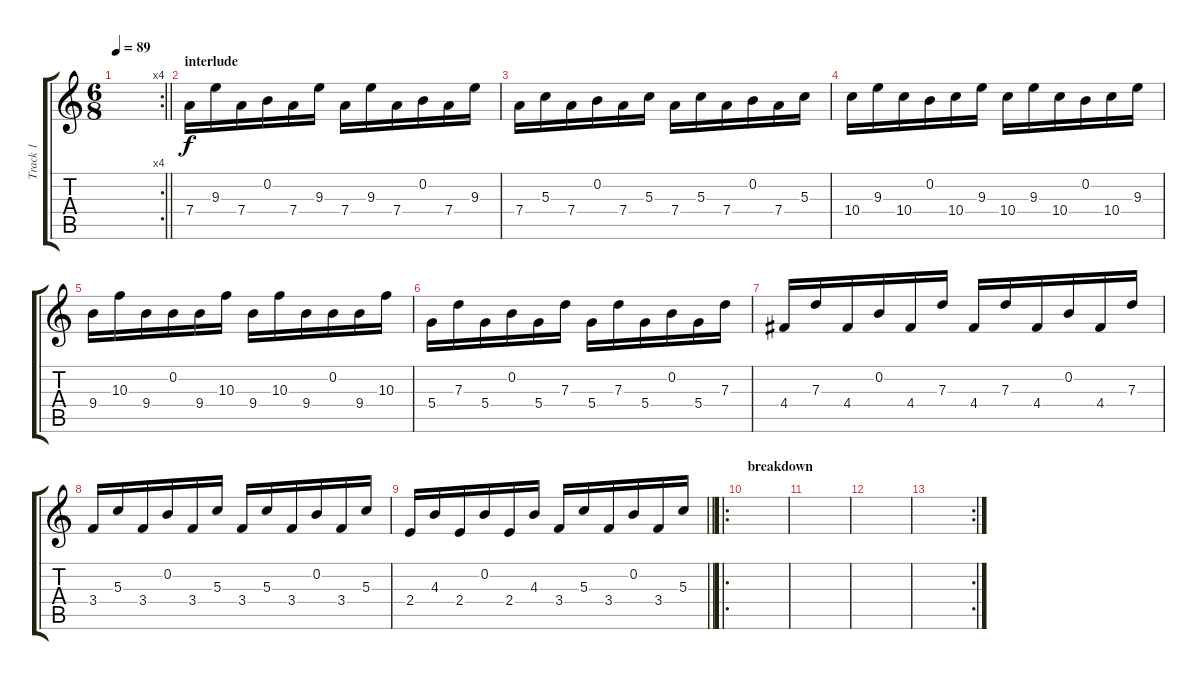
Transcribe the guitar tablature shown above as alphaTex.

\track ("Track 1" "Track 1") {instrument electricguitarjazz}
\staff {score tabs}
\tuning (E4 B3 G3 D3 A2 D2) {hide}
\rc 4
\ts (6 8)
\tempo 89
\clef g2
\barLineRight lightlight
\ks c
|
\section ("" "interlude")
7.4.16 9.3.16 7.4.16 0.2.16 7.4.16 9.3.16 7.4.16 9.3.16 7.4.16 0.2.16 7.4.16 9.3.16 |
7.4.16 5.3.16 7.4.16 0.2.16 7.4.16 5.3.16 7.4.16 5.3.16 7.4.16 0.2.16 7.4.16 5.3.16 |
10.4.16 9.3.16 10.4.16 0.2.16 10.4.16 9.3.16 10.4.16 9.3.16 10.4.16 0.2.16 10.4.16 9.3.16 |
9.4.16 10.3.16 9.4.16 0.2.16 9.4.16 10.3.16 9.4.16 10.3.16 9.4.16 0.2.16 9.4.16 10.3.16 |
5.4.16 7.3.16 5.4.16 0.2.16 5.4.16 7.3.16 5.4.16 7.3.16 5.4.16 0.2.16 5.4.16 7.3.16 |
4.4.16 7.3.16 4.4.16 0.2.16 4.4.16 7.3.16 4.4.16 7.3.16 4.4.16 0.2.16 4.4.16 7.3.16 |
3.4.16 5.3.16 3.4.16 0.2.16 3.4.16 5.3.16 3.4.16 5.3.16 3.4.16 0.2.16 3.4.16 5.3.16 |
\barLineRight lightlight
2.4.16 4.3.16 2.4.16 0.2.16 2.4.16 4.3.16 3.4.16 5.3.16 3.4.16 0.2.16 3.4.16 5.3.16 |
\ro
\section ("" "breakdown")
|
|
|
\rc 2
